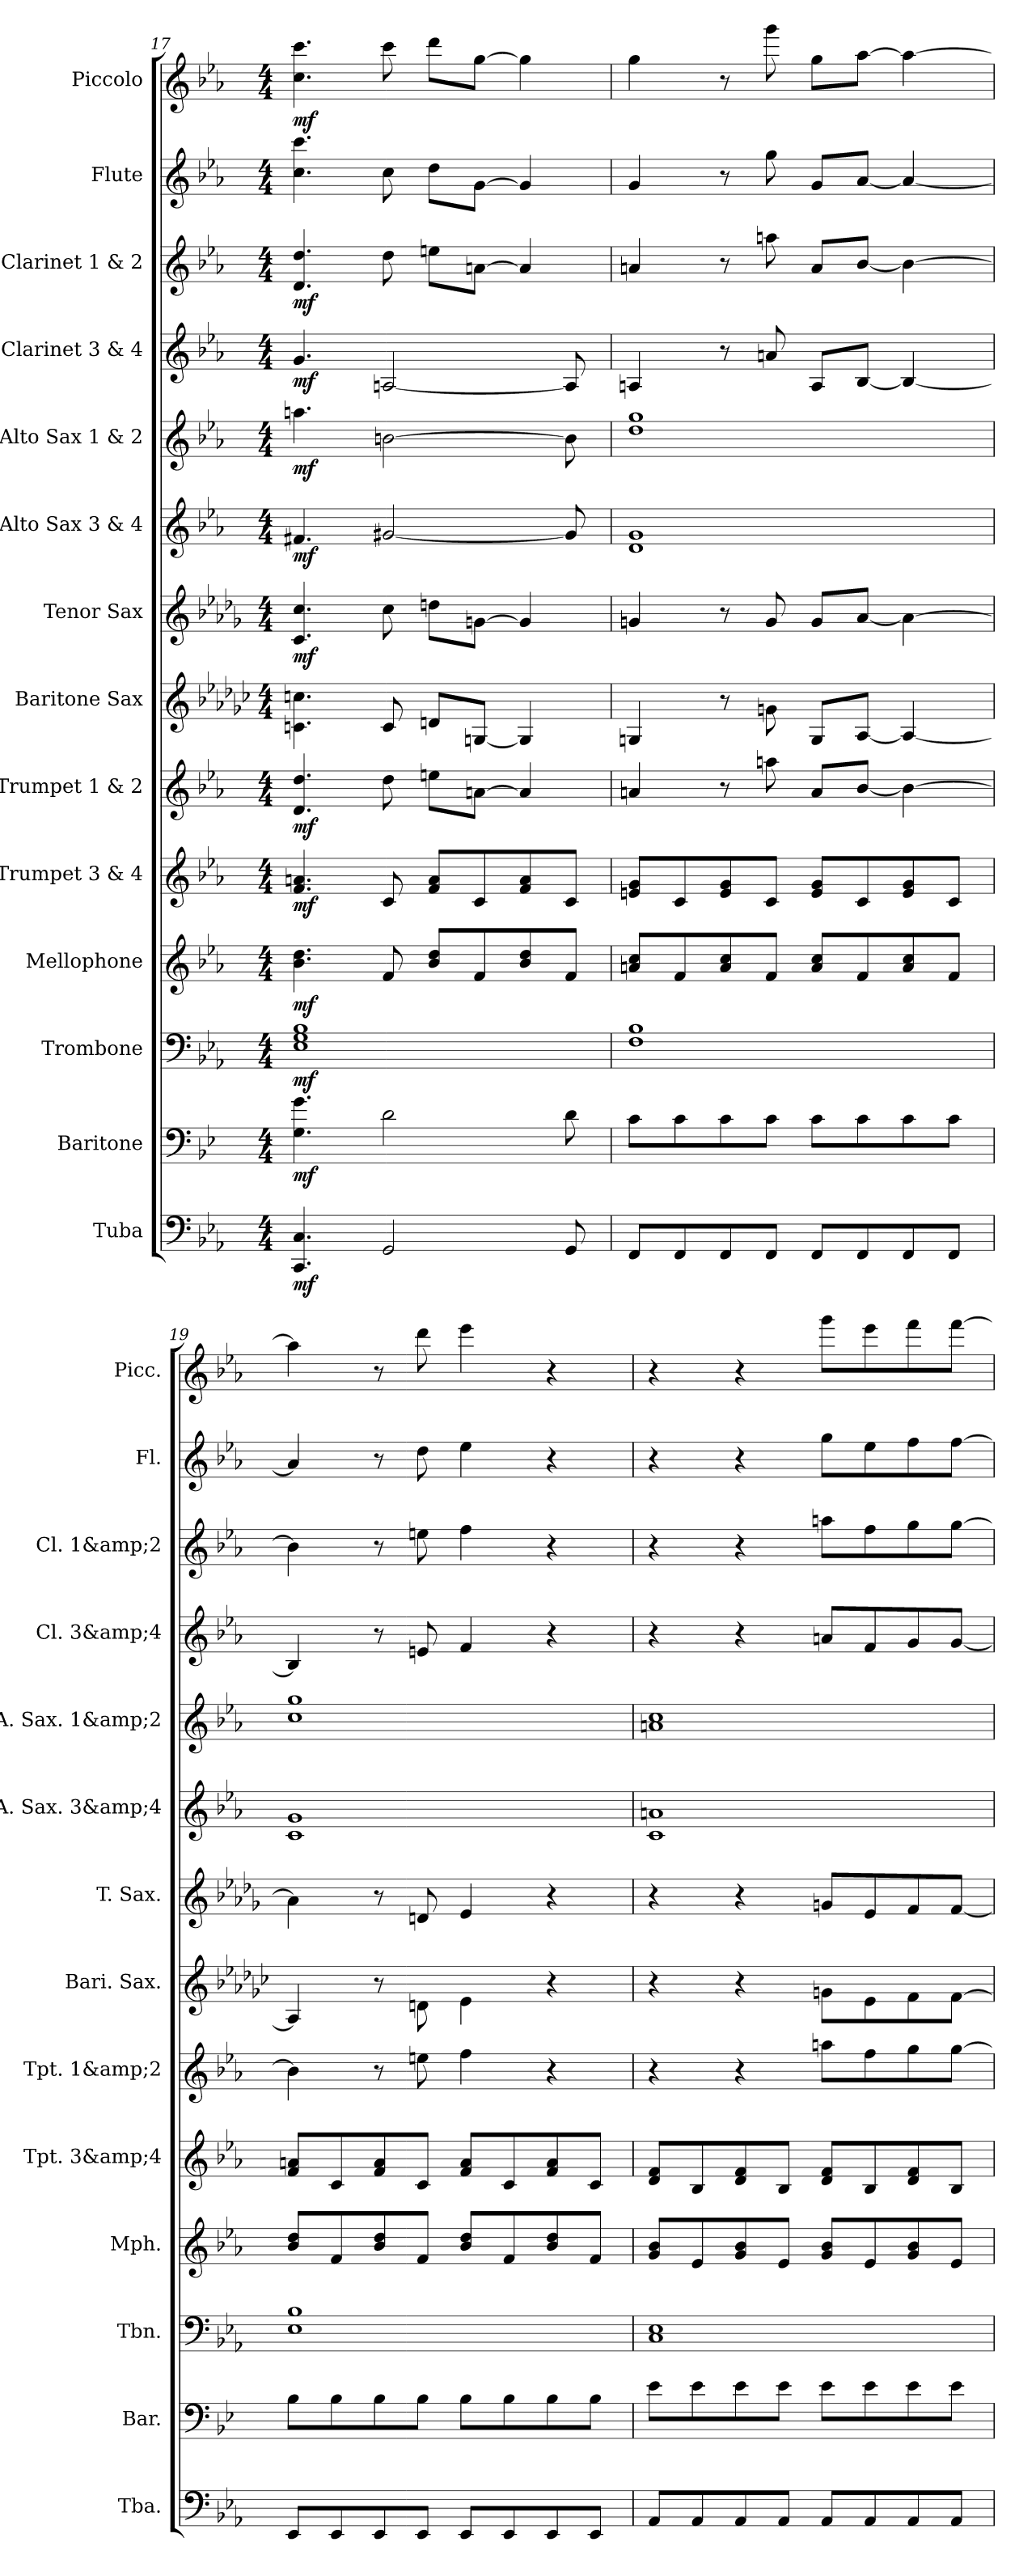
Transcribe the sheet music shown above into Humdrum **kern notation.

**kern	**dynam	**kern	**dynam	**kern	**dynam	**kern	**dynam	**kern	**dynam	**kern	**dynam	**kern	**kern	**dynam	**kern	**dynam	**kern	**dynam	**kern	**dynam	**kern	**dynam	**kern	**kern	**dynam
*part14	*part14	*part13	*part13	*part12	*part12	*part11	*part11	*part10	*part10	*part9	*part9	*part8	*part7	*part7	*part6	*part6	*part5	*part5	*part4	*part4	*part3	*part3	*part2	*part1	*part1
*staff14	*staff14	*staff13	*staff13	*staff12	*staff12	*staff11	*staff11	*staff10	*staff10	*staff9	*staff9	*staff8	*staff7	*staff7	*staff6	*staff6	*staff5	*staff5	*staff4	*staff4	*staff3	*staff3	*staff2	*staff1	*staff1
*I"Tuba	*	*I"Baritone	*	*I"Trombone	*	*I"Mellophone	*	*I"Trumpet 3 &amp; 4	*	*I"Trumpet 1 &amp; 2	*	*I"Baritone Sax	*I"Tenor Sax	*	*I"Alto Sax 3 &amp; 4	*	*I"Alto Sax 1 &amp; 2	*	*I"Clarinet 3 &amp; 4	*	*I"Clarinet 1 &amp; 2	*	*I"Flute	*I"Piccolo	*
*I'Tba.	*	*I'Bar.	*	*I'Tbn.	*	*I'Mph.	*	*I'Tpt. 3&amp;4	*	*I'Tpt. 1&amp;2	*	*I'Bari. Sax.	*I'T. Sax.	*	*I'A. Sax. 3&amp;4	*	*I'A. Sax. 1&amp;2	*	*I'Cl. 3&amp;4	*	*I'Cl. 1&amp;2	*	*I'Fl.	*I'Picc.	*
!!LO:LB:g=z
*clefF4	*	*clefF4	*	*clefF4	*	*clefG2	*	*clefG2	*	*clefG2	*	*clefG2	*clefG2	*	*clefG2	*	*clefG2	*	*clefG2	*	*clefG2	*	*clefG2	*clefG2	*
*	*	*ITrd4c7	*	*	*	*ITrd4c7	*	*ITrd1c2	*	*ITrd1c2	*	*ITrd12c21	*ITrd8c14	*	*ITrd5c9	*	*ITrd5c9	*	*ITrd1c2	*	*ITrd1c2	*	*	*ITrd-7c-12	*
*k[b-e-a-]	*	*k[b-e-a-]	*	*k[b-e-a-]	*	*k[b-e-a-d-]	*	*k[b-e-a-d-g-]	*	*k[b-e-a-d-g-]	*	*k[b-e-a-d-g-c-]	*k[b-e-a-d-g-]	*	*k[b-e-a-d-g-c-]	*	*k[b-e-a-d-g-c-]	*	*k[b-e-a-d-g-]	*	*k[b-e-a-d-g-]	*	*k[b-e-a-]	*k[b-e-a-]	*
*M4/4	*	*M4/4	*	*M4/4	*	*M4/4	*	*M4/4	*	*M4/4	*	*M4/4	*M4/4	*	*M4/4	*	*M4/4	*	*M4/4	*	*M4/4	*	*M4/4	*M4/4	*
=17	=17	=17	=17	=17	=17	=17	=17	=17	=17	=17	=17	=17	=17	=17	=17	=17	=17	=17	=17	=17	=17	=17	=17	=17	=17
!	!LO:DY:b	!	!LO:DY:b	!	!LO:DY:b	!	!LO:DY:b	!	!LO:DY:b	!	!LO:DY:b	!	!	!LO:DY:b	!	!LO:DY:b	!	!LO:DY:b	!	!LO:DY:b	!	!LO:DY:b	!	!	!LO:DY:b
4.CC/ 4.C/	mf	4.C\ 4.c\	mf	1E- 1G 1B-	mf	4.e-\ 4.g\	mf	4.e-/ 4.gn/	mf	4.c/ 4.cc/	mf	4.Cn\ 4.cn\	4.C/ 4.c/	mf	4.An/	mf	4.ccn\	mf	4.f/	mf	4.c/ 4.cc/	mf	4.cc\ 4.ccc\	4.ccc\ 4.cccc\	mf
2GG/	.	2G\	.	.	.	8B-/	.	8B-/	.	8cc\	.	8C/	8c\	.	[2Bn/	.	[2dn\	.	[2Gn/	.	8cc\	.	8cc\	8cccc\	.
.	.	.	.	.	.	8e-/ 8g/L	.	8e-/ 8g/L	.	8ddn\L	.	8Dn/L	8dn\L	.	.	.	.	.	.	.	8ddn\L	.	8dd\L	8dddd\L	.
.	.	.	.	.	.	8B-/	.	8B-/	.	[8gn\J	.	[8GGn/J	[8Gn\J	.	.	.	.	.	.	.	[8gn\J	.	[8g\J	[8ggg\J	.
.	.	.	.	.	.	8e-/ 8g/	.	8e-/ 8g/	.	4g/]	.	4GG/]	4G/]	.	.	.	.	.	.	.	4g/]	.	4g/]	4ggg\]	.
8GG/	.	8G\	.	.	.	8B-/J	.	8B-/J	.	.	.	.	.	.	8B/]	.	8d\]	.	8G/]	.	.	.	.	.	.
=18	=18	=18	=18	=18	=18	=18	=18	=18	=18	=18	=18	=18	=18	=18	=18	=18	=18	=18	=18	=18	=18	=18	=18	=18	=18
8FF/L	.	8F\L	.	1F 1B-	.	8dn/ 8f/L	.	8dn/ 8f/L	.	4gn/	.	4GGn/	4Gn/	.	1F 1B-	.	1f 1b-	.	4Gn/	.	4gn/	.	4g/	4ggg\	.
8FF/	.	8F\	.	.	.	8B-/	.	8B-/	.	.	.	.	.	.	.	.	.	.	.	.	.	.	.	.	.
8FF/	.	8F\	.	.	.	8d/ 8f/	.	8d/ 8f/	.	8r	.	8r	8r	.	.	.	.	.	8r	.	8r	.	8r	8r	.
8FF/J	.	8F\J	.	.	.	8B-/J	.	8B-/J	.	8ggn\	.	8Gn\	8G/	.	.	.	.	.	8gn/	.	8ggn\	.	8gg\	8gggg\	.
8FF/L	.	8F\L	.	.	.	8d/ 8f/L	.	8d/ 8f/L	.	8g/L	.	8GG/L	8G/L	.	.	.	.	.	8G/L	.	8g/L	.	8g/L	8ggg\L	.
8FF/	.	8F\	.	.	.	8B-/	.	8B-/	.	[8a-/J	.	[8AA-/J	[8A-/J	.	.	.	.	.	[8A-/J	.	[8a-/J	.	[8a-/J	[8aaa-\J	.
8FF/	.	8F\	.	.	.	8d/ 8f/	.	8d/ 8f/	.	4a-\_	.	4AA-/_	4A-\_	.	.	.	.	.	4A-/_	.	4a-\_	.	4a-/_	4aaa-\_	.
8FF/J	.	8F\J	.	.	.	8B-/J	.	8B-/J	.	.	.	.	.	.	.	.	.	.	.	.	.	.	.	.	.
=19	=19	=19	=19	=19	=19	=19	=19	=19	=19	=19	=19	=19	=19	=19	=19	=19	=19	=19	=19	=19	=19	=19	=19	=19	=19
8EE-/L	.	8E-\L	.	1E- 1B-	.	8e-/ 8g/L	.	8e-/ 8gn/L	.	4a-\]	.	4AA-/]	4A-\]	.	1E- 1B-	.	1e- 1b-	.	4A-/]	.	4a-\]	.	4a-/]	4aaa-\]	.
8EE-/	.	8E-\	.	.	.	8B-/	.	8B-/	.	.	.	.	.	.	.	.	.	.	.	.	.	.	.	.	.
8EE-/	.	8E-\	.	.	.	8e-/ 8g/	.	8e-/ 8g/	.	8r	.	8r	8r	.	.	.	.	.	8r	.	8r	.	8r	8r	.
8EE-/J	.	8E-\J	.	.	.	8B-/J	.	8B-/J	.	8ddn\	.	8Dn\	8Dn/	.	.	.	.	.	8dn/	.	8ddn\	.	8dd\	8dddd\	.
8EE-/L	.	8E-\L	.	.	.	8e-/ 8g/L	.	8e-/ 8g/L	.	4ee-\	.	4E-\	4E-/	.	.	.	.	.	4e-/	.	4ee-\	.	4ee-\	4eeee-\	.
8EE-/	.	8E-\	.	.	.	8B-/	.	8B-/	.	.	.	.	.	.	.	.	.	.	.	.	.	.	.	.	.
8EE-/	.	8E-\	.	.	.	8e-/ 8g/	.	8e-/ 8g/	.	4r	.	4r	4r	.	.	.	.	.	4r	.	4r	.	4r	4r	.
8EE-/J	.	8E-\J	.	.	.	8B-/J	.	8B-/J	.	.	.	.	.	.	.	.	.	.	.	.	.	.	.	.	.
=20	=20	=20	=20	=20	=20	=20	=20	=20	=20	=20	=20	=20	=20	=20	=20	=20	=20	=20	=20	=20	=20	=20	=20	=20	=20
8AA-/L	.	8A-\L	.	1C 1E-	.	8c/ 8e-/L	.	8c/ 8e-/L	.	4r	.	4r	4r	.	1E- 1cn	.	1cn 1e-	.	4r	.	4r	.	4r	4r	.
8AA-/	.	8A-\	.	.	.	8A-/	.	8A-/	.	.	.	.	.	.	.	.	.	.	.	.	.	.	.	.	.
8AA-/	.	8A-\	.	.	.	8c/ 8e-/	.	8c/ 8e-/	.	4r	.	4r	4r	.	.	.	.	.	4r	.	4r	.	4r	4r	.
8AA-/J	.	8A-\J	.	.	.	8A-/J	.	8A-/J	.	.	.	.	.	.	.	.	.	.	.	.	.	.	.	.	.
8AA-/L	.	8A-\L	.	.	.	8c/ 8e-/L	.	8c/ 8e-/L	.	8ggn\L	.	8Gn\L	8Gn/L	.	.	.	.	.	8gn/L	.	8ggn\L	.	8gg\L	8gggg\L	.
8AA-/	.	8A-\	.	.	.	8A-/	.	8A-/	.	8ee-\	.	8E-\	8E-/	.	.	.	.	.	8e-/	.	8ee-\	.	8ee-\	8eeee-\	.
8AA-/	.	8A-\	.	.	.	8c/ 8e-/	.	8c/ 8e-/	.	8ff\	.	8F\	8F/	.	.	.	.	.	8f/	.	8ff\	.	8ff\	8ffff\	.
8AA-/J	.	8A-\J	.	.	.	8A-/J	.	8A-/J	.	[8ff\J	.	[8F\J	[8F/J	.	.	.	.	.	[8f/J	.	[8ff\J	.	[8ff\J	[8ffff\J	.
=	=	=	=	=	=	=	=	=	=	=	=	=	=	=	=	=	=	=	=	=	=	=	=	=	=
*-	*-	*-	*-	*-	*-	*-	*-	*-	*-	*-	*-	*-	*-	*-	*-	*-	*-	*-	*-	*-	*-	*-	*-	*-	*-
